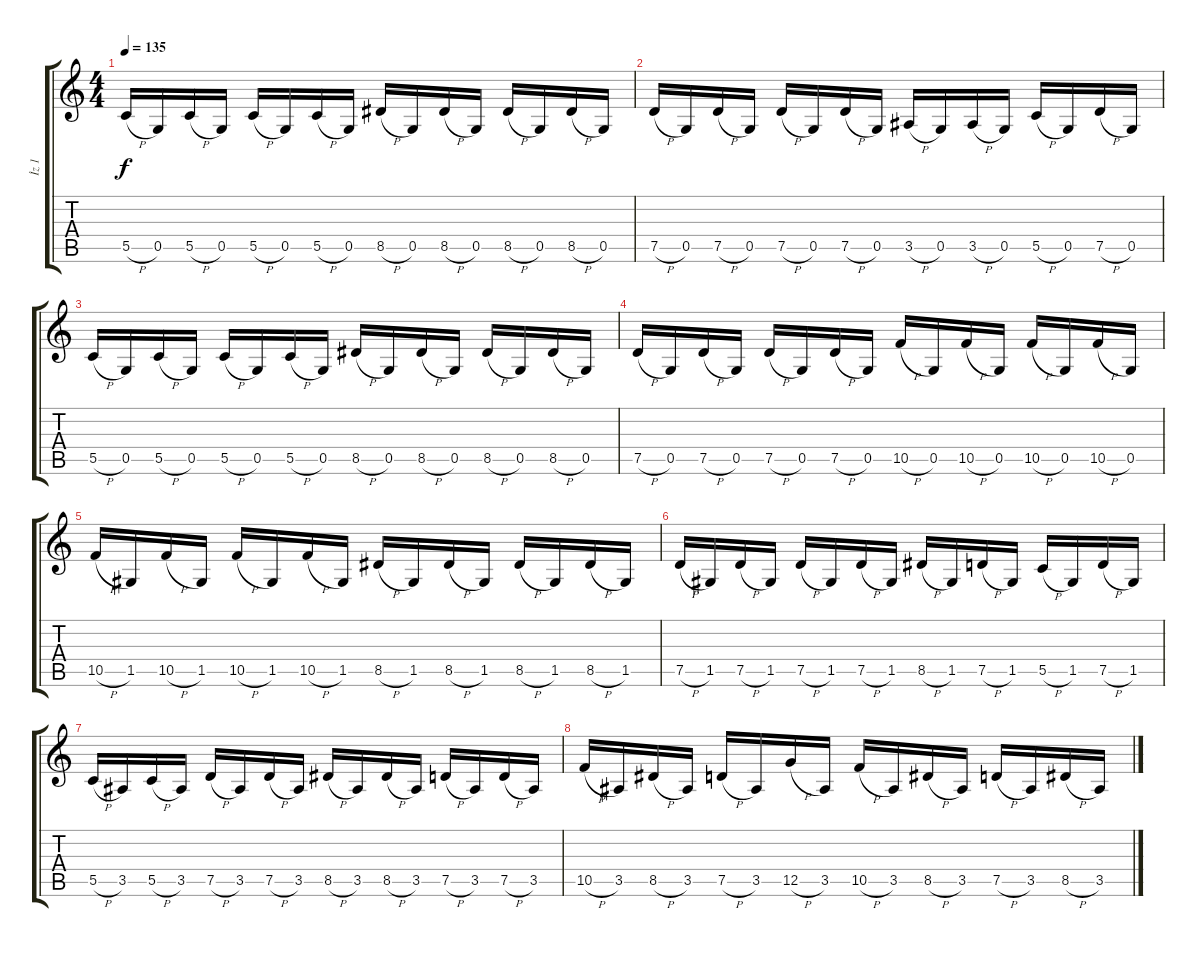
\track ("İz 1" "İz 1") {instrument distortionguitar}
\staff {score tabs}
\tuning (D4 A3 F3 C3 G2 C2) {hide}
\ts (4 4)
\tempo 135
\clef g2
\ks c
5.5{h}.16{dy f} 0.5.16 5.5{h}.16 0.5.16 5.5{h}.16 0.5.16 5.5{h}.16 0.5.16 8.5{h}.16 0.5.16 8.5{h}.16 0.5.16 8.5{h}.16 0.5.16 8.5{h}.16 0.5.16 |
7.5{h}.16 0.5.16 7.5{h}.16 0.5.16 7.5{h}.16 0.5.16 7.5{h}.16 0.5.16 3.5{h}.16 0.5.16 3.5{h}.16 0.5.16 5.5{h}.16 0.5.16 7.5{h}.16 0.5.16 |
5.5{h}.16 0.5.16 5.5{h}.16 0.5.16 5.5{h}.16 0.5.16 5.5{h}.16 0.5.16 8.5{h}.16 0.5.16 8.5{h}.16 0.5.16 8.5{h}.16 0.5.16 8.5{h}.16 0.5.16 |
7.5{h}.16 0.5.16 7.5{h}.16 0.5.16 7.5{h}.16 0.5.16 7.5{h}.16 0.5.16 10.5{h}.16 0.5.16 10.5{h}.16 0.5.16 10.5{h}.16 0.5.16 10.5{h}.16 0.5.16 |
10.5{h}.16 1.5.16 10.5{h}.16 1.5.16 10.5{h}.16 1.5.16 10.5{h}.16 1.5.16 8.5{h}.16 1.5.16 8.5{h}.16 1.5.16 8.5{h}.16 1.5.16 8.5{h}.16 1.5.16 |
7.5{h}.16 1.5.16 7.5{h}.16 1.5.16 7.5{h}.16 1.5.16 7.5{h}.16 1.5.16 8.5{h}.16 1.5.16 7.5{h}.16 1.5.16 5.5{h}.16 1.5.16 7.5{h}.16 1.5.16 |
5.5{h}.16 3.5.16 5.5{h}.16 3.5.16 7.5{h}.16 3.5.16 7.5{h}.16 3.5.16 8.5{h}.16 3.5.16 8.5{h}.16 3.5.16 7.5{h}.16 3.5.16 7.5{h}.16 3.5.16 |
10.5{h}.16 3.5.16 8.5{h}.16 3.5.16 7.5{h}.16 3.5.16 12.5{h}.16 3.5.16 10.5{h}.16 3.5.16 8.5{h}.16 3.5.16 7.5{h}.16 3.5.16 8.5{h}.16 3.5.16
